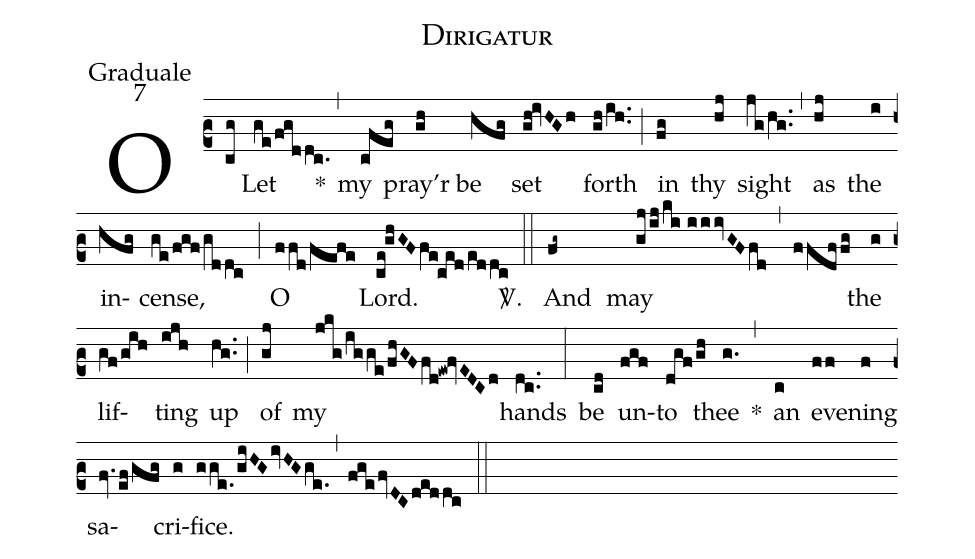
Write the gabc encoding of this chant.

name:Dirigatur;
office-part:Graduale;
mode:7;
%%
(c2) O(cg) Let(ge/fgddc.) *(,) my(cfeg) pray'(gh)r be(hfg) set(gh!ivHGh) forth(gh/ih..) (;) in(fg) thy(hj) sight(jg/hg..) (,) as(hj) the(i) in(hfg)cense,(ge/fgf/gddc) (;) O(ffd/fefe) Lord.(ce!ghGFfe!ced/eddc) <sp>V/</sp>.(::) And(fg~) may(gj/ij/ki//iiivGFfd) (,) (ffdffg) the(g) lif(gf/gih)ting(ijh) up(hg..) (;) of(gj) my(jkg/igge/fhGFfd!ew!fvEDCd) hands(dc..) (:) be(cd) un(fgf)to(dgf/gh) thee(g.) *(,) an(c) eve(ff)ning(f) sa(fv.1/ef/gfg)cri(g)fice.(gge./giHG/ivHGge.) (,) (fge/fvDC/deddc) (::)
